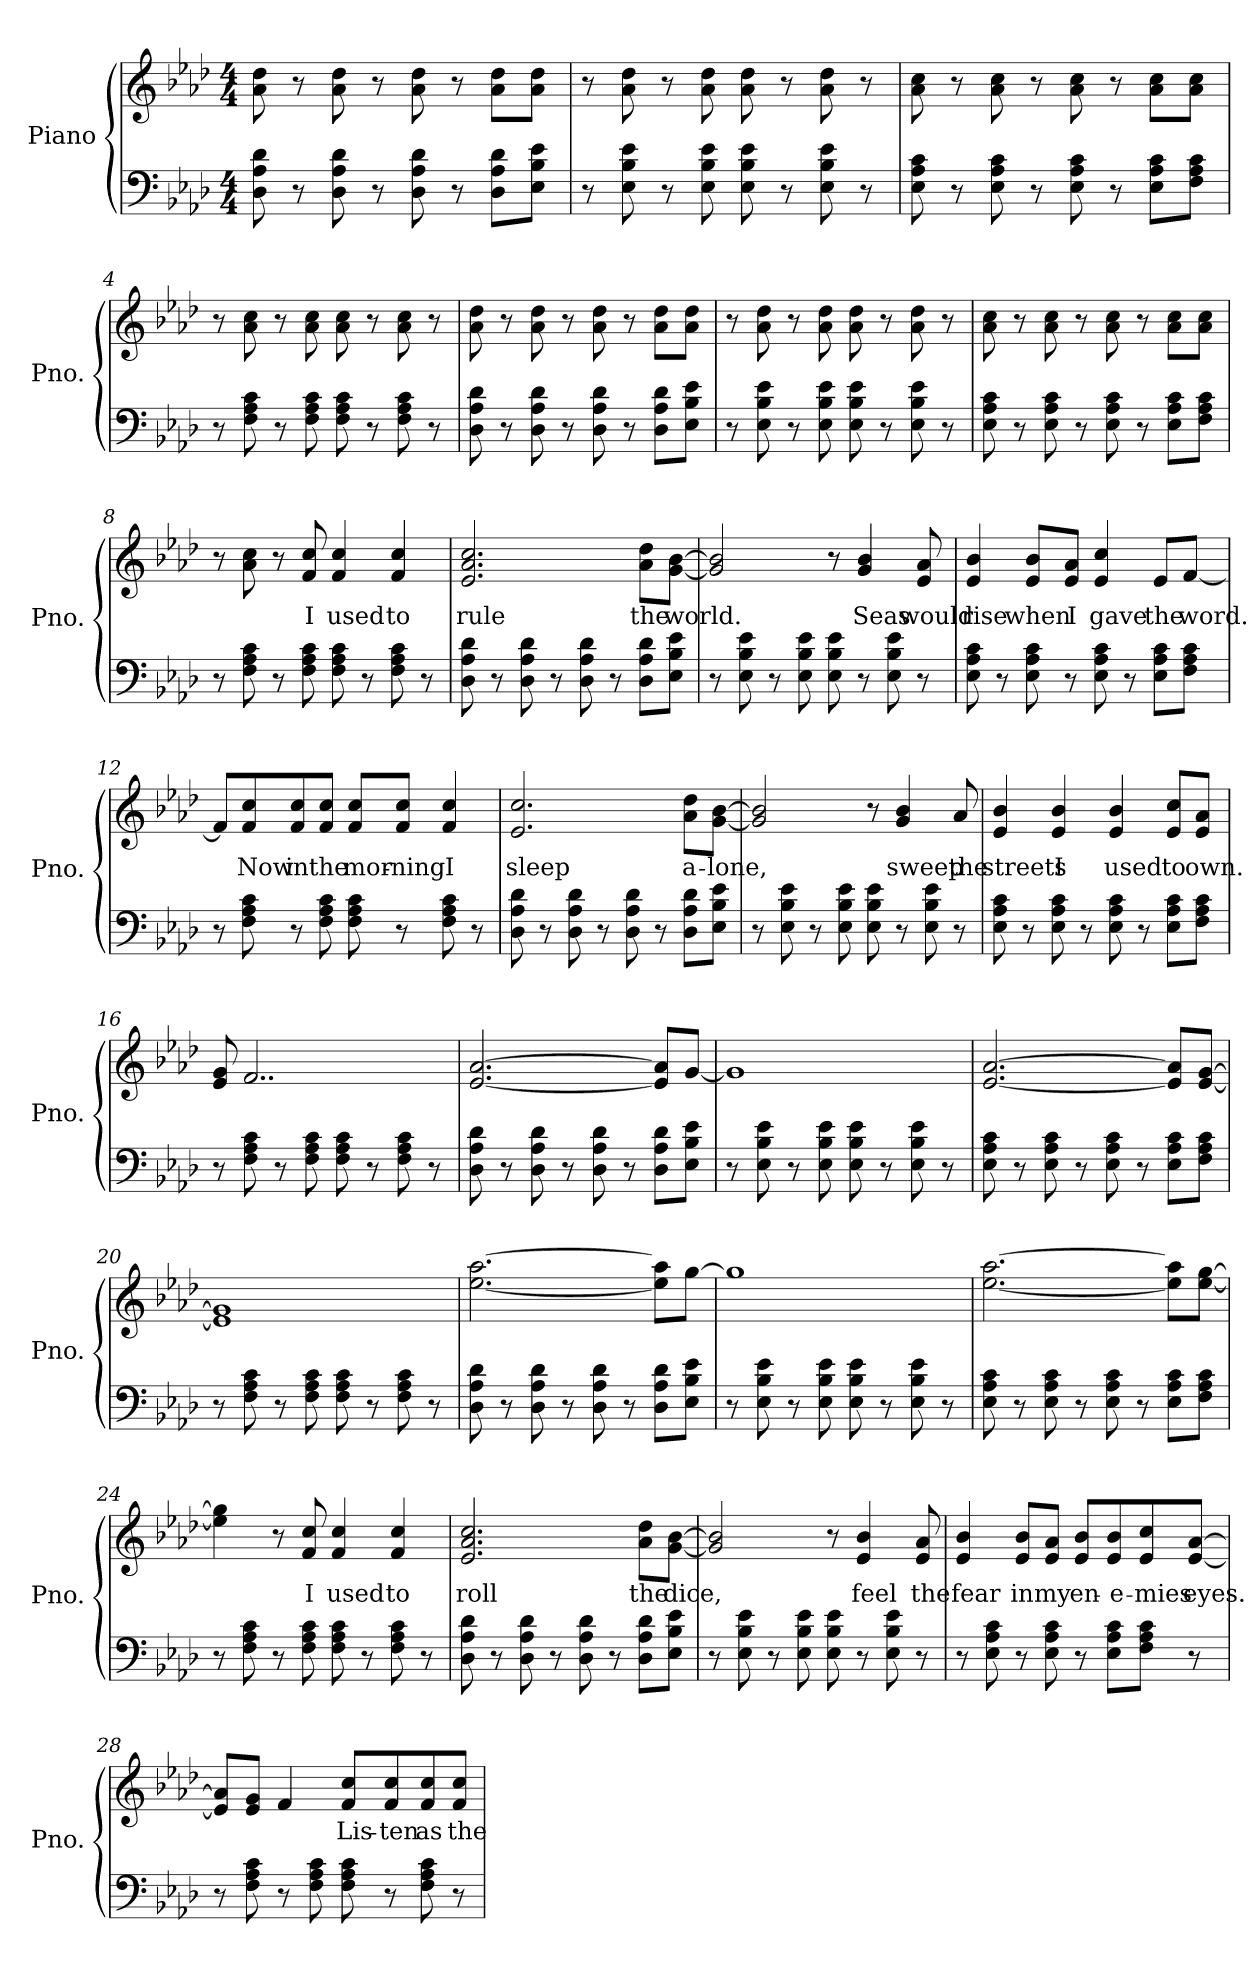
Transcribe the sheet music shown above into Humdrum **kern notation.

**kern	**kern	**text
*part1	*part1	*part1
*staff2	*staff1	*staff1
*I"Piano	*	*
*I'Pno.	*	*
*clefF4	*clefG2	*
*k[b-e-a-d-]	*k[b-e-a-d-]	*
*M4/4	*M4/4	*
*MM140	*MM140	*
=1	=1	=1
8D-\ 8A-\ 8d-\	8a-\ 8dd-\	.
8r	8r	.
8D-\ 8A-\ 8d-\	8a-\ 8dd-\	.
8r	8r	.
8D-\ 8A-\ 8d-\	8a-\ 8dd-\	.
8r	8r	.
8D-\ 8A-\ 8d-\L	8a-\ 8dd-\L	.
8E-\ 8B-\ 8e-\J	8a-\ 8dd-\J	.
=2	=2	=2
8r	8r	.
8E-\ 8B-\ 8e-\	8a-\ 8dd-\	.
8r	8r	.
8E-\ 8B-\ 8e-\	8a-\ 8dd-\	.
8E-\ 8B-\ 8e-\	8a-\ 8dd-\	.
8r	8r	.
8E-\ 8B-\ 8e-\	8a-\ 8dd-\	.
8r	8r	.
=3	=3	=3
8E-\ 8A-\ 8c\	8a-\ 8cc\	.
8r	8r	.
8E-\ 8A-\ 8c\	8a-\ 8cc\	.
8r	8r	.
8E-\ 8A-\ 8c\	8a-\ 8cc\	.
8r	8r	.
8E-\ 8A-\ 8c\L	8a-\ 8cc\L	.
8F\ 8A-\ 8c\J	8a-\ 8cc\J	.
=4	=4	=4
8r	8r	.
8F\ 8A-\ 8c\	8a-\ 8cc\	.
8r	8r	.
8F\ 8A-\ 8c\	8a-\ 8cc\	.
8F\ 8A-\ 8c\	8a-\ 8cc\	.
8r	8r	.
8F\ 8A-\ 8c\	8a-\ 8cc\	.
8r	8r	.
=5	=5	=5
8D-\ 8A-\ 8d-\	8a-\ 8dd-\	.
8r	8r	.
8D-\ 8A-\ 8d-\	8a-\ 8dd-\	.
8r	8r	.
8D-\ 8A-\ 8d-\	8a-\ 8dd-\	.
8r	8r	.
8D-\ 8A-\ 8d-\L	8a-\ 8dd-\L	.
8E-\ 8B-\ 8e-\J	8a-\ 8dd-\J	.
=6	=6	=6
8r	8r	.
8E-\ 8B-\ 8e-\	8a-\ 8dd-\	.
8r	8r	.
8E-\ 8B-\ 8e-\	8a-\ 8dd-\	.
8E-\ 8B-\ 8e-\	8a-\ 8dd-\	.
8r	8r	.
8E-\ 8B-\ 8e-\	8a-\ 8dd-\	.
8r	8r	.
!!LO:LB:g=z
=7	=7	=7
8E-\ 8A-\ 8c\	8a-\ 8cc\	.
8r	8r	.
8E-\ 8A-\ 8c\	8a-\ 8cc\	.
8r	8r	.
8E-\ 8A-\ 8c\	8a-\ 8cc\	.
8r	8r	.
8E-\ 8A-\ 8c\L	8a-\ 8cc\L	.
8F\ 8A-\ 8c\J	8a-\ 8cc\J	.
=8	=8	=8
8r	8r	.
8F\ 8A-\ 8c\	8a-\ 8cc\	.
8r	8r	.
!	!	!LO:LY:b
8F\ 8A-\ 8c\	8f/ 8cc/	I
!	!	!LO:LY:b
8F\ 8A-\ 8c\	4f/ 4cc/	used
8r	.	.
!	!	!LO:LY:b
8F\ 8A-\ 8c\	4f/ 4cc/	to
8r	.	.
=9	=9	=9
!	!	!LO:LY:b
8D-\ 8A-\ 8d-\	2.e-/ 2.a-/ 2.cc/	rule
8r	.	.
8D-\ 8A-\ 8d-\	.	.
8r	.	.
8D-\ 8A-\ 8d-\	.	.
8r	.	.
!	!	!LO:LY:b
8D-\ 8A-\ 8d-\L	8a-\ 8dd-\L	the
!	!	!LO:LY:b
8E-\ 8B-\ 8e-\J	[8g\ [8b-\J	world.
=10	=10	=10
8r	2g/] 2b-/]	.
8E-\ 8B-\ 8e-\	.	.
8r	.	.
8E-\ 8B-\ 8e-\	.	.
8E-\ 8B-\ 8e-\	8r	.
!	!	!LO:LY:b
8r	4g/ 4b-/	Seas
8E-\ 8B-\ 8e-\	.	.
!	!	!LO:LY:b
8r	8e-/ 8a-/	would
=11	=11	=11
!	!	!LO:LY:b
8E-\ 8A-\ 8c\	4e-/ 4b-/	rise
8r	.	.
!	!	!LO:LY:b
8E-\ 8A-\ 8c\	8e-/ 8b-/L	when
!	!	!LO:LY:b
8r	8e-/ 8a-/J	I
!	!	!LO:LY:b
8E-\ 8A-\ 8c\	4e-/ 4cc/	gave
8r	.	.
!	!	!LO:LY:b
8E-\ 8A-\ 8c\L	8e-/L	the
!	!	!LO:LY:b
8F\ 8A-\ 8c\J	[8f/J	word.
!!LO:LB:g=z
=12	=12	=12
8r	8f/L]	.
!	!	!LO:LY:b
8F\ 8A-\ 8c\	8f/ 8cc/	Now
!	!	!LO:LY:b
8r	8f/ 8cc/	in
!	!	!LO:LY:b
8F\ 8A-\ 8c\	8f/ 8cc/J	the
!	!	!LO:LY:b
8F\ 8A-\ 8c\	8f/ 8cc/L	mor-
!	!	!LO:LY:b
8r	8f/ 8cc/J	-ning
!	!	!LO:LY:b
8F\ 8A-\ 8c\	4f/ 4cc/	I
8r	.	.
=13	=13	=13
!	!	!LO:LY:b
8D-\ 8A-\ 8d-\	2.e-/ 2.cc/	sleep
8r	.	.
8D-\ 8A-\ 8d-\	.	.
8r	.	.
8D-\ 8A-\ 8d-\	.	.
8r	.	.
!	!	!LO:LY:b
8D-\ 8A-\ 8d-\L	8a-\ 8dd-\L	a-
!	!	!LO:LY:b
8E-\ 8B-\ 8e-\J	[8g\ [8b-\J	-lone,
=14	=14	=14
8r	2g/] 2b-/]	.
8E-\ 8B-\ 8e-\	.	.
8r	.	.
8E-\ 8B-\ 8e-\	.	.
8E-\ 8B-\ 8e-\	8r	.
!	!	!LO:LY:b
8r	4g/ 4b-/	sweep
8E-\ 8B-\ 8e-\	.	.
!	!	!LO:LY:b
8r	8a-/	the
=15	=15	=15
!	!	!LO:LY:b
8E-\ 8A-\ 8c\	4e-/ 4b-/	streets
8r	.	.
!	!	!LO:LY:b
8E-\ 8A-\ 8c\	4e-/ 4b-/	I
8r	.	.
!	!	!LO:LY:b
8E-\ 8A-\ 8c\	4e-/ 4b-/	used
8r	.	.
!	!	!LO:LY:b
8E-\ 8A-\ 8c\L	8e-/ 8cc/L	to
!	!	!LO:LY:b
8F\ 8A-\ 8c\J	8e-/ 8a-/J	own.
=16	=16	=16
8r	8e-/ 8g/	.
8F\ 8A-\ 8c\	2..f/	.
8r	.	.
8F\ 8A-\ 8c\	.	.
8F\ 8A-\ 8c\	.	.
8r	.	.
8F\ 8A-\ 8c\	.	.
8r	.	.
!!LO:LB:g=z
=17	=17	=17
8D-\ 8A-\ 8d-\	[2.e-/ [2.a-/	.
8r	.	.
8D-\ 8A-\ 8d-\	.	.
8r	.	.
8D-\ 8A-\ 8d-\	.	.
8r	.	.
8D-\ 8A-\ 8d-\L	8e-/] 8a-/]L	.
8E-\ 8B-\ 8e-\J	[8g/J	.
=18	=18	=18
8r	1g]	.
8E-\ 8B-\ 8e-\	.	.
8r	.	.
8E-\ 8B-\ 8e-\	.	.
8E-\ 8B-\ 8e-\	.	.
8r	.	.
8E-\ 8B-\ 8e-\	.	.
8r	.	.
=19	=19	=19
8E-\ 8A-\ 8c\	[2.e-/ [2.a-/	.
8r	.	.
8E-\ 8A-\ 8c\	.	.
8r	.	.
8E-\ 8A-\ 8c\	.	.
8r	.	.
8E-\ 8A-\ 8c\L	8e-/] 8a-/]L	.
8F\ 8A-\ 8c\J	[8e-/ [8g/J	.
=20	=20	=20
8r	1e-] 1g]	.
8F\ 8A-\ 8c\	.	.
8r	.	.
8F\ 8A-\ 8c\	.	.
8F\ 8A-\ 8c\	.	.
8r	.	.
8F\ 8A-\ 8c\	.	.
8r	.	.
=21	=21	=21
8D-\ 8A-\ 8d-\	[2.ee-\ [2.aa-\	.
8r	.	.
8D-\ 8A-\ 8d-\	.	.
8r	.	.
8D-\ 8A-\ 8d-\	.	.
8r	.	.
8D-\ 8A-\ 8d-\L	8ee-\] 8aa-\]L	.
8E-\ 8B-\ 8e-\J	[8gg\J	.
=22	=22	=22
8r	1gg]	.
8E-\ 8B-\ 8e-\	.	.
8r	.	.
8E-\ 8B-\ 8e-\	.	.
8E-\ 8B-\ 8e-\	.	.
8r	.	.
8E-\ 8B-\ 8e-\	.	.
8r	.	.
!!LO:PB:g=z
=23	=23	=23
8E-\ 8A-\ 8c\	[2.ee-\ [2.aa-\	.
8r	.	.
8E-\ 8A-\ 8c\	.	.
8r	.	.
8E-\ 8A-\ 8c\	.	.
8r	.	.
8E-\ 8A-\ 8c\L	8ee-\] 8aa-\]L	.
8F\ 8A-\ 8c\J	[8ee-\ [8gg\J	.
=24	=24	=24
8r	4ee-\] 4gg\]	.
8F\ 8A-\ 8c\	.	.
8r	8r	.
!	!	!LO:LY:b
8F\ 8A-\ 8c\	8f/ 8cc/	I
!	!	!LO:LY:b
8F\ 8A-\ 8c\	4f/ 4cc/	used
8r	.	.
!	!	!LO:LY:b
8F\ 8A-\ 8c\	4f/ 4cc/	to
8r	.	.
=25	=25	=25
!	!	!LO:LY:b
8D-\ 8A-\ 8d-\	2.e-/ 2.a-/ 2.cc/	roll
8r	.	.
8D-\ 8A-\ 8d-\	.	.
8r	.	.
8D-\ 8A-\ 8d-\	.	.
8r	.	.
!	!	!LO:LY:b
8D-\ 8A-\ 8d-\L	8a-\ 8dd-\L	the
!	!	!LO:LY:b
8E-\ 8B-\ 8e-\J	[8g\ [8b-\J	dice,
=26	=26	=26
8r	2g/] 2b-/]	.
8E-\ 8B-\ 8e-\	.	.
8r	.	.
8E-\ 8B-\ 8e-\	.	.
8E-\ 8B-\ 8e-\	8r	.
!	!	!LO:LY:b
8r	4e-/ 4b-/	feel
8E-\ 8B-\ 8e-\	.	.
!	!	!LO:LY:b
8r	8e-/ 8a-/	the
=27	=27	=27
!	!	!LO:LY:b
8r	4e-/ 4b-/	fear
8E-\ 8A-\ 8c\	.	.
!	!	!LO:LY:b
8r	8e-/ 8b-/L	in
!	!	!LO:LY:b
8E-\ 8A-\ 8c\	8e-/ 8a-/J	my
!	!	!LO:LY:b
8r	8e-/ 8b-/L	en-
!	!	!LO:LY:b
8E-\ 8A-\ 8c\L	8e-/ 8b-/	-e-
!	!	!LO:LY:b
8F\ 8A-\ 8c\J	8e-/ 8cc/	-mies
!	!	!LO:LY:b
8r	[8e-/ [8a-/J	eyes.
!!LO:LB:g=z
=28	=28	=28
8r	8e-/] 8a-/]L	.
8F\ 8A-\ 8c\	8e-/ 8g/J	.
8r	4f/	.
8F\ 8A-\ 8c\	.	.
!	!	!LO:LY:b
8F\ 8A-\ 8c\	8f/ 8cc/L	Lis-
!	!	!LO:LY:b
8r	8f/ 8cc/	-ten
!	!	!LO:LY:b
8F\ 8A-\ 8c\	8f/ 8cc/	as
!	!	!LO:LY:b
8r	8f/ 8cc/J	the
=	=	=
*-	*-	*-
